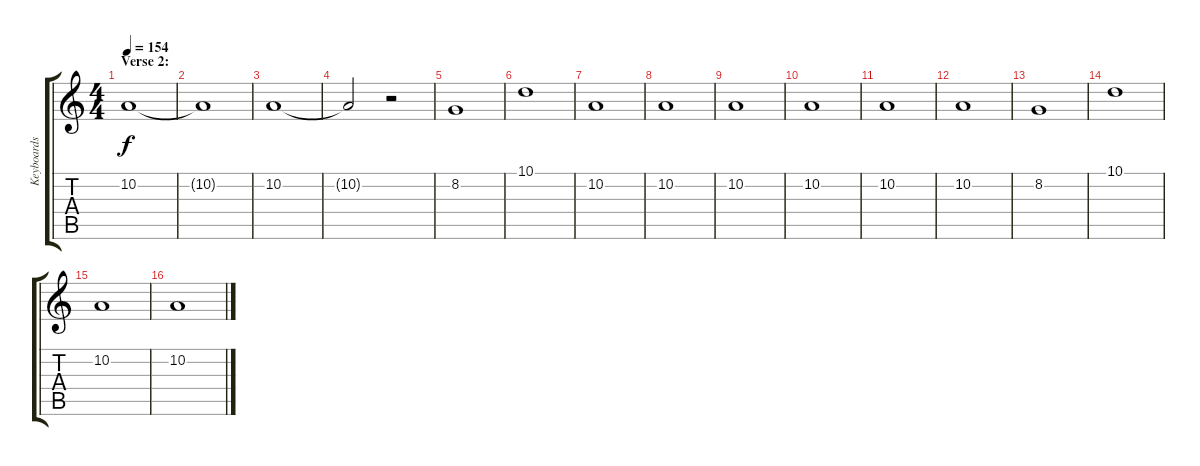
\track ("Keyboards" "Keyboards") {instrument rockorgan}
\staff {score tabs}
\tuning (E4 B3 G3 D3 A2 E2) {hide}
\ts (4 4)
\section ("" "Verse 2:")
\tempo 154
\clef g2
\ks c
10.2.1{dy f} |
10.2{t}.1 |
10.2.1 |
10.2{t}.2 r.2 |
8.2.1 |
10.1.1 |
10.2.1 |
10.2.1 |
10.2.1 |
10.2.1 |
10.2.1 |
10.2.1 |
8.2.1 |
10.1.1 |
10.2.1 |
10.2.1
